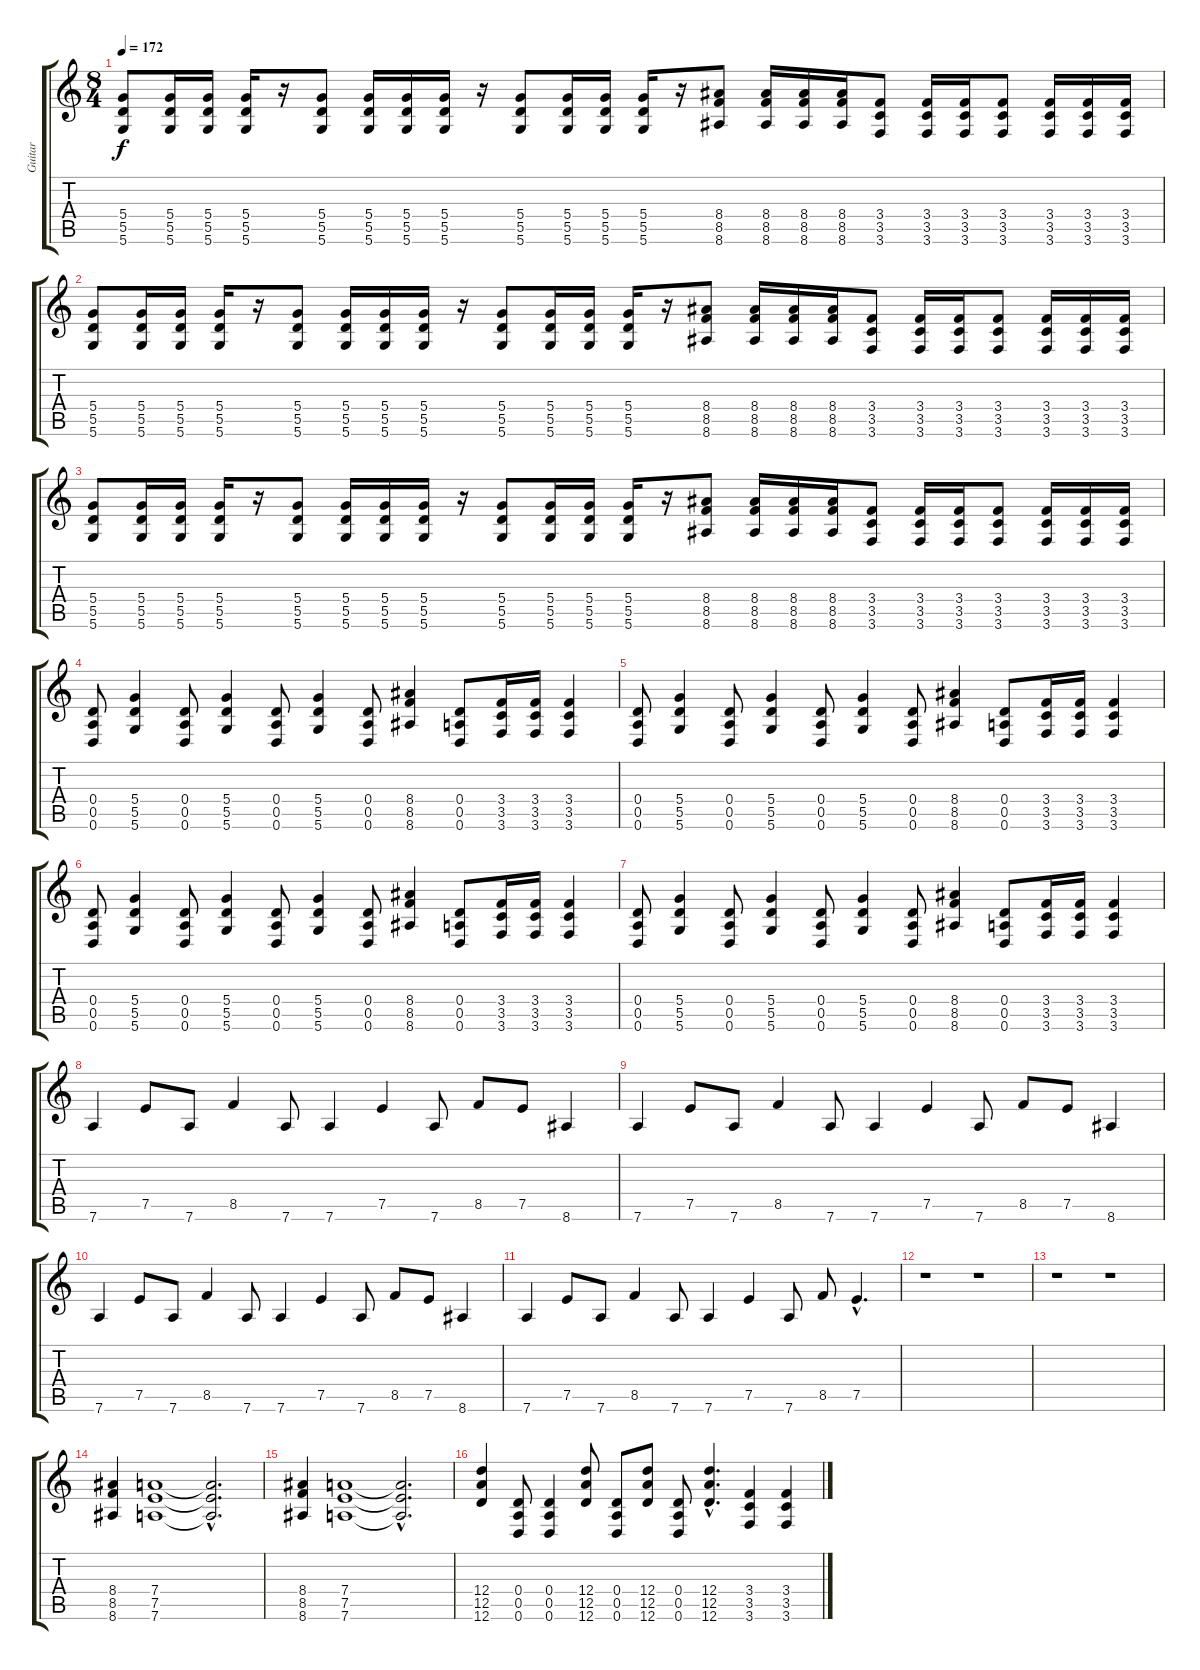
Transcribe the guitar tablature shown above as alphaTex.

\track ("Guitar" "Guitar") {instrument distortionguitar}
\staff {score tabs}
\tuning (E4 B3 G3 D3 A2 D2) {hide}
\ts (8 4)
\tempo 172
\clef g2
\ks c
(5.4 5.5 5.6).8{dy f} (5.4 5.5 5.6).16 (5.4 5.5 5.6).16 (5.4 5.5 5.6).16 r.16 (5.4 5.5 5.6).8 (5.4 5.5 5.6).16 (5.4 5.5 5.6).16 (5.4 5.5 5.6).16 r.16 (5.4 5.5 5.6).8 (5.4 5.5 5.6).16 (5.4 5.5 5.6).16 (5.4 5.5 5.6).16 r.16 (8.4 8.5 8.6).8 (8.4 8.5 8.6).16 (8.4 8.5 8.6).16 (8.4 8.5 8.6).16 (3.4 3.5 3.6).8 (3.4 3.5 3.6).16 (3.4 3.5 3.6).16 (3.4 3.5 3.6).8 (3.4 3.5 3.6).16 (3.4 3.5 3.6).16 (3.4 3.5 3.6).16 |
(5.4 5.5 5.6).8 (5.4 5.5 5.6).16 (5.4 5.5 5.6).16 (5.4 5.5 5.6).16 r.16 (5.4 5.5 5.6).8 (5.4 5.5 5.6).16 (5.4 5.5 5.6).16 (5.4 5.5 5.6).16 r.16 (5.4 5.5 5.6).8 (5.4 5.5 5.6).16 (5.4 5.5 5.6).16 (5.4 5.5 5.6).16 r.16 (8.4 8.5 8.6).8 (8.4 8.5 8.6).16 (8.4 8.5 8.6).16 (8.4 8.5 8.6).16 (3.4 3.5 3.6).8 (3.4 3.5 3.6).16 (3.4 3.5 3.6).16 (3.4 3.5 3.6).8 (3.4 3.5 3.6).16 (3.4 3.5 3.6).16 (3.4 3.5 3.6).16 |
(5.4 5.5 5.6).8 (5.4 5.5 5.6).16 (5.4 5.5 5.6).16 (5.4 5.5 5.6).16 r.16 (5.4 5.5 5.6).8 (5.4 5.5 5.6).16 (5.4 5.5 5.6).16 (5.4 5.5 5.6).16 r.16 (5.4 5.5 5.6).8 (5.4 5.5 5.6).16 (5.4 5.5 5.6).16 (5.4 5.5 5.6).16 r.16 (8.4 8.5 8.6).8 (8.4 8.5 8.6).16 (8.4 8.5 8.6).16 (8.4 8.5 8.6).16 (3.4 3.5 3.6).8 (3.4 3.5 3.6).16 (3.4 3.5 3.6).16 (3.4 3.5 3.6).8 (3.4 3.5 3.6).16 (3.4 3.5 3.6).16 (3.4 3.5 3.6).16 |
(0.4 0.5 0.6).8 (5.4 5.5 5.6).4 (0.4 0.5 0.6).8 (5.4 5.5 5.6).4 (0.4 0.5 0.6).8 (5.4 5.5 5.6).4 (0.4 0.5 0.6).8 (8.4 8.5 8.6).4 (0.4 0.5 0.6).8 (3.4 3.5 3.6).16 (3.4 3.5 3.6).16 (3.4 3.5 3.6).4 |
(0.4 0.5 0.6).8 (5.4 5.5 5.6).4 (0.4 0.5 0.6).8 (5.4 5.5 5.6).4 (0.4 0.5 0.6).8 (5.4 5.5 5.6).4 (0.4 0.5 0.6).8 (8.4 8.5 8.6).4 (0.4 0.5 0.6).8 (3.4 3.5 3.6).16 (3.4 3.5 3.6).16 (3.4 3.5 3.6).4 |
(0.4 0.5 0.6).8 (5.4 5.5 5.6).4 (0.4 0.5 0.6).8 (5.4 5.5 5.6).4 (0.4 0.5 0.6).8 (5.4 5.5 5.6).4 (0.4 0.5 0.6).8 (8.4 8.5 8.6).4 (0.4 0.5 0.6).8 (3.4 3.5 3.6).16 (3.4 3.5 3.6).16 (3.4 3.5 3.6).4 |
(0.4 0.5 0.6).8 (5.4 5.5 5.6).4 (0.4 0.5 0.6).8 (5.4 5.5 5.6).4 (0.4 0.5 0.6).8 (5.4 5.5 5.6).4 (0.4 0.5 0.6).8 (8.4 8.5 8.6).4 (0.4 0.5 0.6).8 (3.4 3.5 3.6).16 (3.4 3.5 3.6).16 (3.4 3.5 3.6).4 |
7.6.4 7.5.8 7.6.8 8.5.4 7.6.8 7.6.4 7.5.4 7.6.8 8.5.8 7.5.8 8.6.4 |
7.6.4 7.5.8 7.6.8 8.5.4 7.6.8 7.6.4 7.5.4 7.6.8 8.5.8 7.5.8 8.6.4 |
7.6.4 7.5.8 7.6.8 8.5.4 7.6.8 7.6.4 7.5.4 7.6.8 8.5.8 7.5.8 8.6.4 |
7.6.4 7.5.8 7.6.8 8.5.4 7.6.8 7.6.4 7.5.4 7.6.8 8.5.8 7.5{hac}.4{d} |
r.1 r.1 |
r.1 r.1 |
(8.4 8.5 8.6).4 (7.4 7.5 7.6).1 (7.4{hac t} 7.5{hac t} 7.6{hac t}).2{d} |
(8.4 8.5 8.6).4 (7.4 7.5 7.6).1 (7.4{hac t} 7.5{hac t} 7.6{hac t}).2{d} |
(12.4 12.5 12.6).4 (0.4 0.5 0.6).8 (0.4 0.5 0.6).4 (12.4 12.5 12.6).8 (0.4 0.5 0.6).8 (12.4 12.5 12.6).8 (0.4 0.5 0.6).8 (12.4{hac} 12.5{hac} 12.6{hac}).4{d} (3.4 3.5 3.6).4 (3.4 3.5 3.6).4
